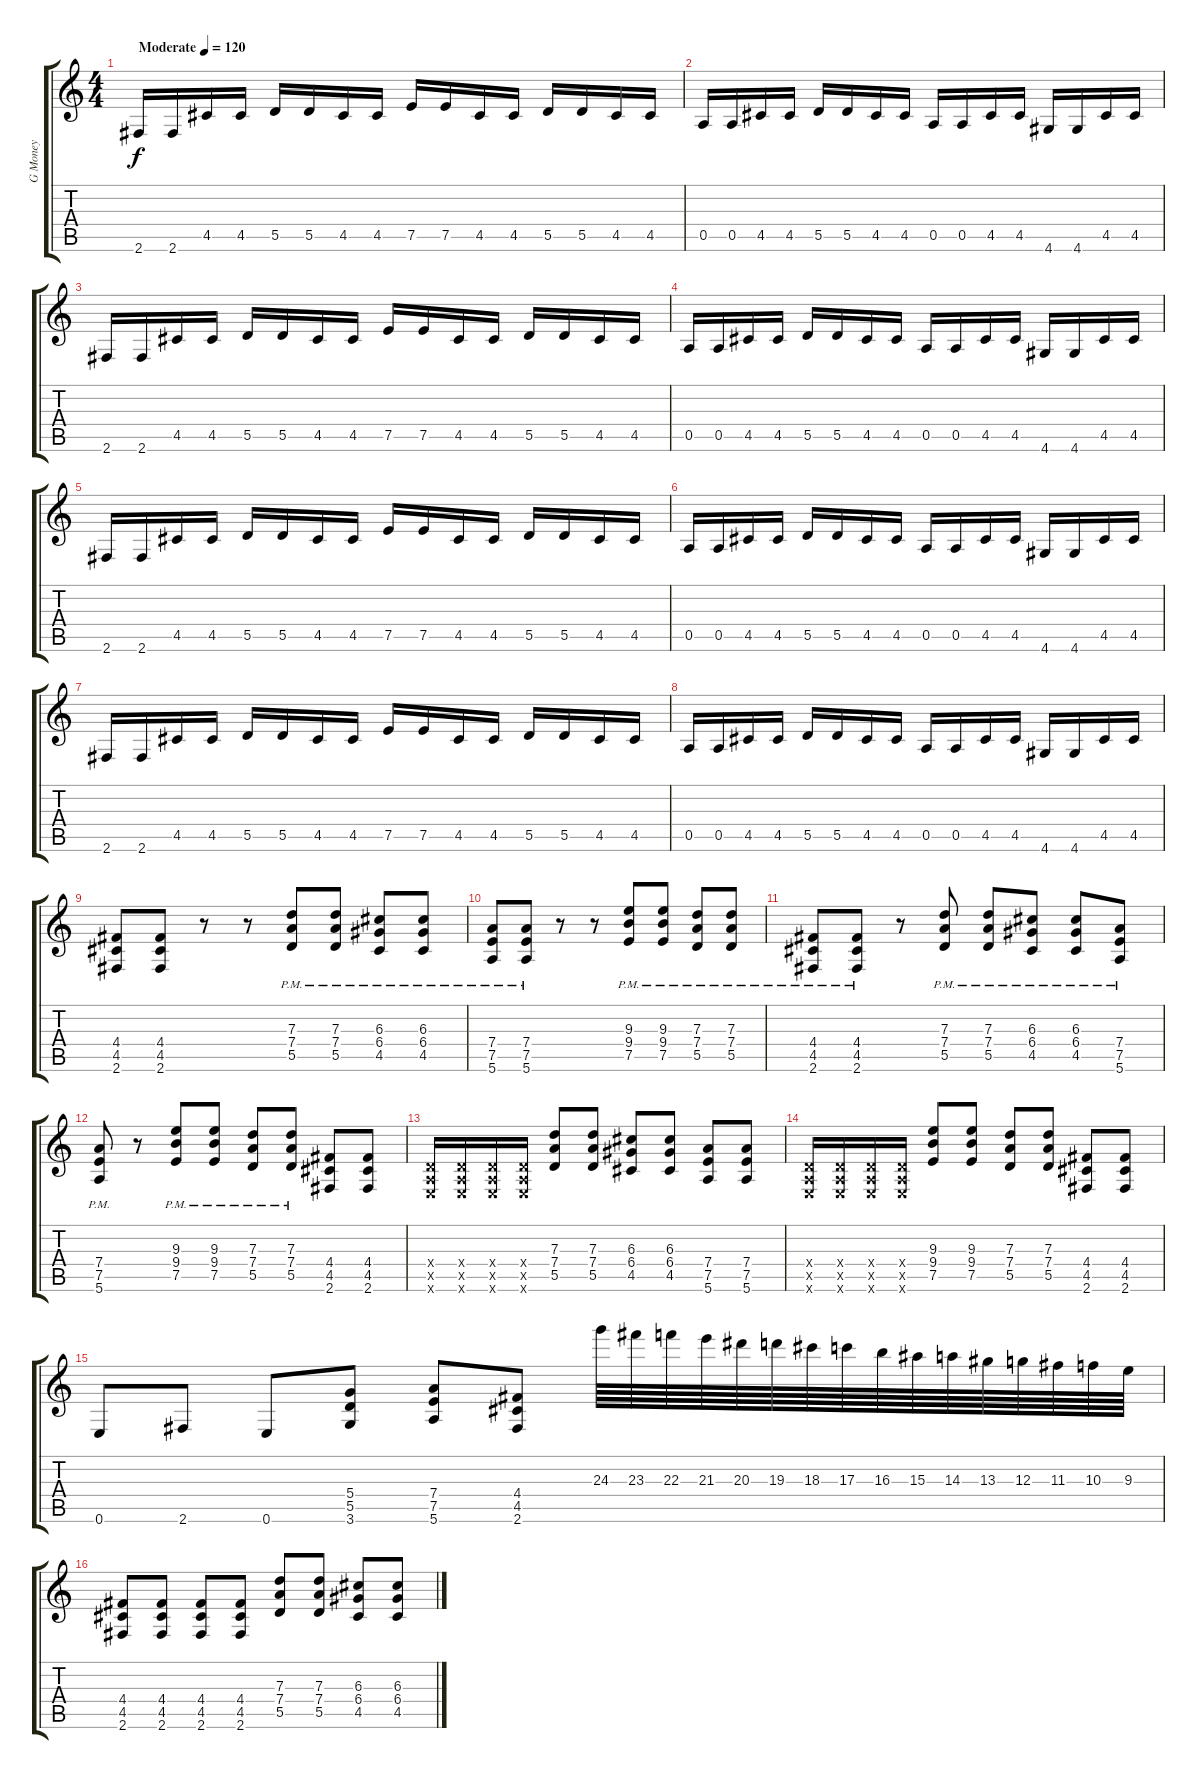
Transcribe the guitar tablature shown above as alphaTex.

\track ("G Money" "G Money") {instrument overdrivenguitar}
\staff {score tabs}
\tuning (E4 B3 G3 D3 A2 E2) {hide}
\ts (4 4)
\tempo (120 "Moderate")
\clef g2
\ks c
2.6.16{dy f instrument overdrivenguitar} 2.6.16 4.5.16 4.5.16 5.5.16 5.5.16 4.5.16 4.5.16 7.5.16 7.5.16 4.5.16 4.5.16 5.5.16 5.5.16 4.5.16 4.5.16 |
0.5.16 0.5.16 4.5.16 4.5.16 5.5.16 5.5.16 4.5.16 4.5.16 0.5.16 0.5.16 4.5.16 4.5.16 4.6.16 4.6.16 4.5.16 4.5.16 |
2.6.16 2.6.16 4.5.16 4.5.16 5.5.16 5.5.16 4.5.16 4.5.16 7.5.16 7.5.16 4.5.16 4.5.16 5.5.16 5.5.16 4.5.16 4.5.16 |
0.5.16 0.5.16 4.5.16 4.5.16 5.5.16 5.5.16 4.5.16 4.5.16 0.5.16 0.5.16 4.5.16 4.5.16 4.6.16 4.6.16 4.5.16 4.5.16 |
2.6.16 2.6.16 4.5.16 4.5.16 5.5.16 5.5.16 4.5.16 4.5.16 7.5.16 7.5.16 4.5.16 4.5.16 5.5.16 5.5.16 4.5.16 4.5.16 |
0.5.16 0.5.16 4.5.16 4.5.16 5.5.16 5.5.16 4.5.16 4.5.16 0.5.16 0.5.16 4.5.16 4.5.16 4.6.16 4.6.16 4.5.16 4.5.16 |
2.6.16 2.6.16 4.5.16 4.5.16 5.5.16 5.5.16 4.5.16 4.5.16 7.5.16 7.5.16 4.5.16 4.5.16 5.5.16 5.5.16 4.5.16 4.5.16 |
0.5.16 0.5.16 4.5.16 4.5.16 5.5.16 5.5.16 4.5.16 4.5.16 0.5.16 0.5.16 4.5.16 4.5.16 4.6.16 4.6.16 4.5.16 4.5.16 |
(4.4 4.5 2.6).8 (4.4 4.5 2.6).8 r.8 r.8 (7.3{pm} 7.4{pm} 5.5{pm}).8 (7.3{pm} 7.4{pm} 5.5{pm}).8 (6.3{pm} 6.4{pm} 4.5{pm}).8 (6.3{pm} 6.4{pm} 4.5{pm}).8 |
(7.4{pm} 7.5{pm} 5.6{pm}).8 (7.4{pm} 7.5{pm} 5.6{pm}).8 r.8 r.8 (9.3{pm} 9.4{pm} 7.5{pm}).8 (9.3{pm} 9.4{pm} 7.5{pm}).8 (7.3{pm} 7.4{pm} 5.5{pm}).8 (7.3{pm} 7.4{pm} 5.5{pm}).8 |
(4.4{pm} 4.5{pm} 2.6{pm}).8 (4.4{pm} 4.5{pm} 2.6{pm}).8 r.8 (7.3{pm} 7.4{pm} 5.5{pm}).8 (7.3{pm} 7.4{pm} 5.5{pm}).8 (6.3{pm} 6.4{pm} 4.5{pm}).8 (6.3{pm} 6.4{pm} 4.5{pm}).8 (7.4{pm} 7.5{pm} 5.6{pm}).8 |
(7.4{pm} 7.5{pm} 5.6{pm}).8 r.8 (9.3{pm} 9.4{pm} 7.5{pm}).8 (9.3{pm} 9.4{pm} 7.5{pm}).8 (7.3{pm} 7.4{pm} 5.5{pm}).8 (7.3{pm} 7.4{pm} 5.5{pm}).8 (4.4 4.5 2.6).8 (4.4 4.5 2.6).8 |
(0.4{x} 0.5{x} 0.6{x}).16 (0.4{x} 0.5{x} 0.6{x}).16 (0.4{x} 0.5{x} 0.6{x}).16 (0.4{x} 0.5{x} 0.6{x}).16 (7.3 7.4 5.5).8 (7.3 7.4 5.5).8 (6.3 6.4 4.5).8 (6.3 6.4 4.5).8 (7.4 7.5 5.6).8 (7.4 7.5 5.6).8 |
(0.4{x} 0.5{x} 0.6{x}).16 (0.4{x} 0.5{x} 0.6{x}).16 (0.4{x} 0.5{x} 0.6{x}).16 (0.4{x} 0.5{x} 0.6{x}).16 (9.3 9.4 7.5).8 (9.3 9.4 7.5).8 (7.3 7.4 5.5).8 (7.3 7.4 5.5).8 (4.4 4.5 2.6).8 (4.4 4.5 2.6).8 |
0.6.8 2.6.8 0.6.8 (5.4 5.5 3.6).8 (7.4 7.5 5.6).8 (4.4 4.5 2.6).8 24.3.64 23.3.64 22.3.64 21.3.64 20.3.64 19.3.64 18.3.64 17.3.64 16.3.64 15.3.64 14.3.64 13.3.64 12.3.64 11.3.64 10.3.64 9.3.64 |
(4.4 4.5 2.6).8 (4.4 4.5 2.6).8 (4.4 4.5 2.6).8 (4.4 4.5 2.6).8 (7.3 7.4 5.5).8 (7.3 7.4 5.5).8 (6.3 6.4 4.5).8 (6.3 6.4 4.5).8
